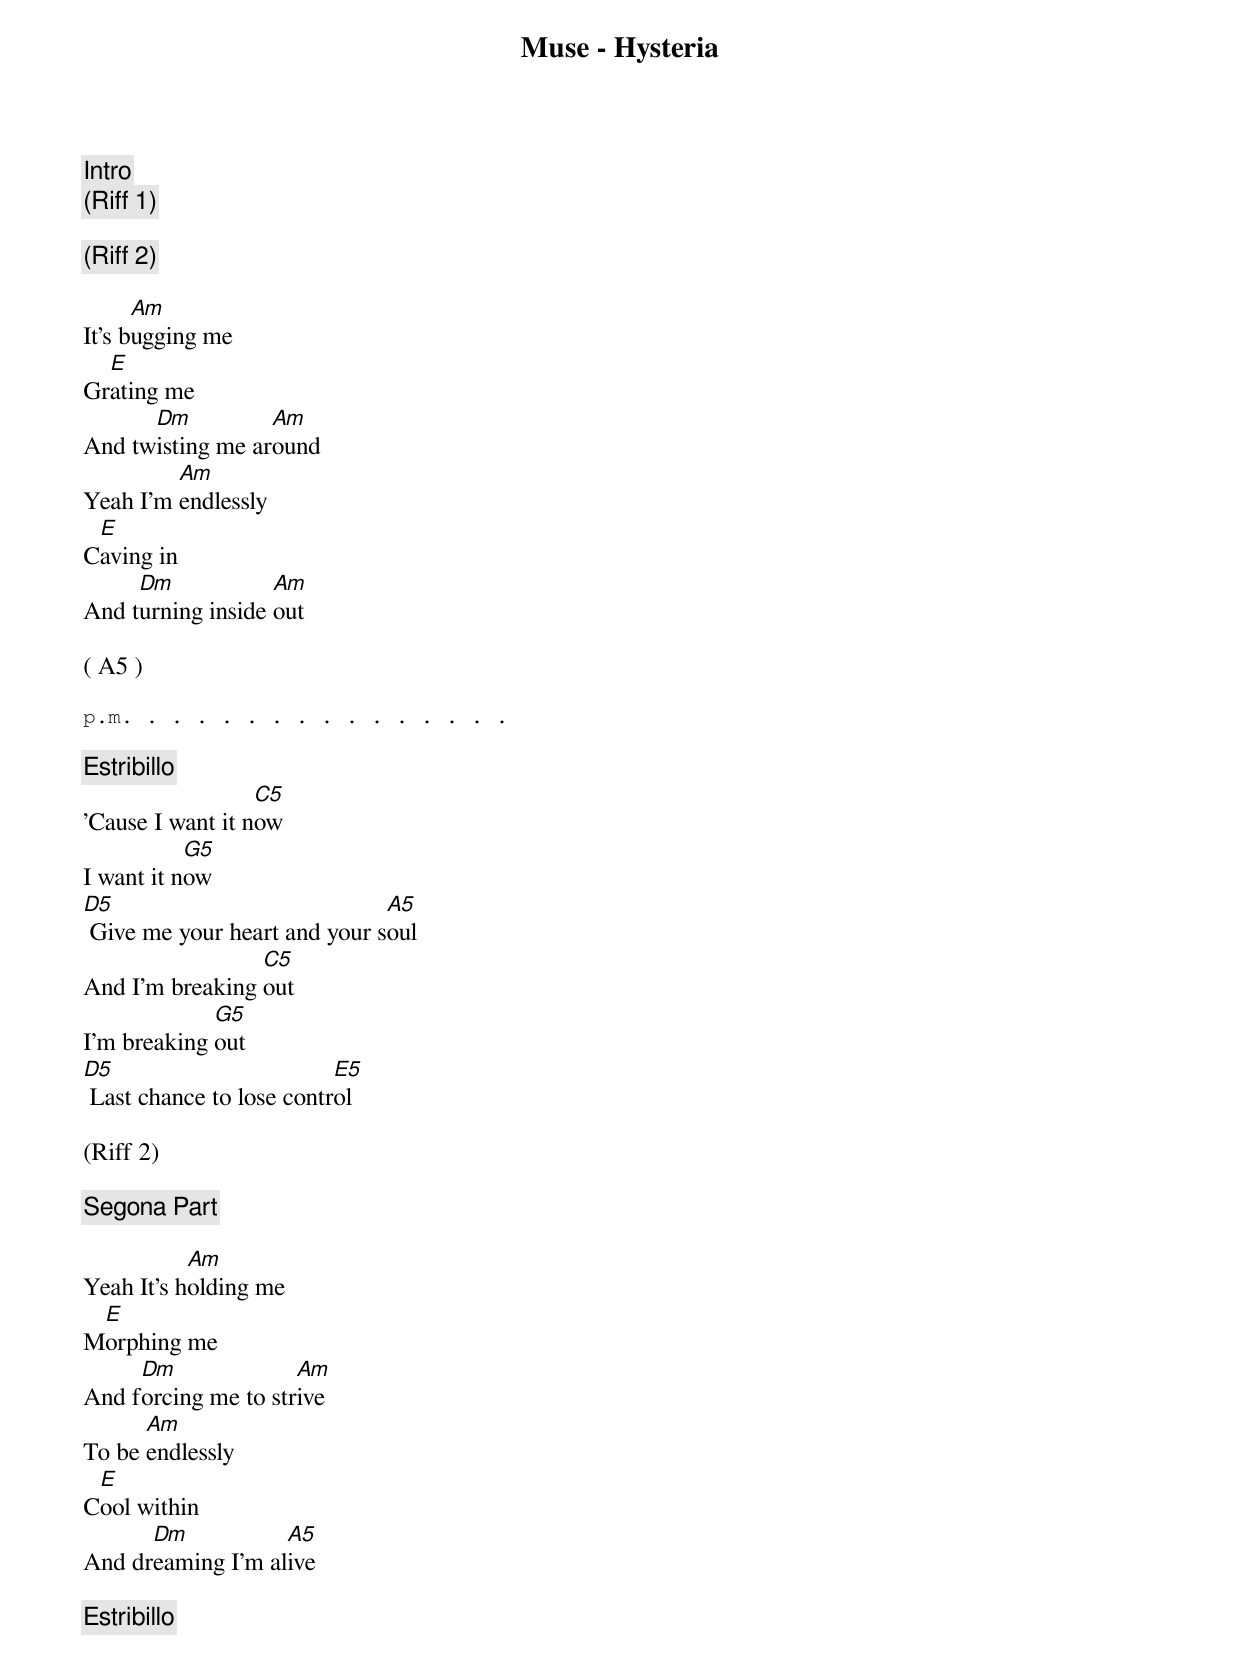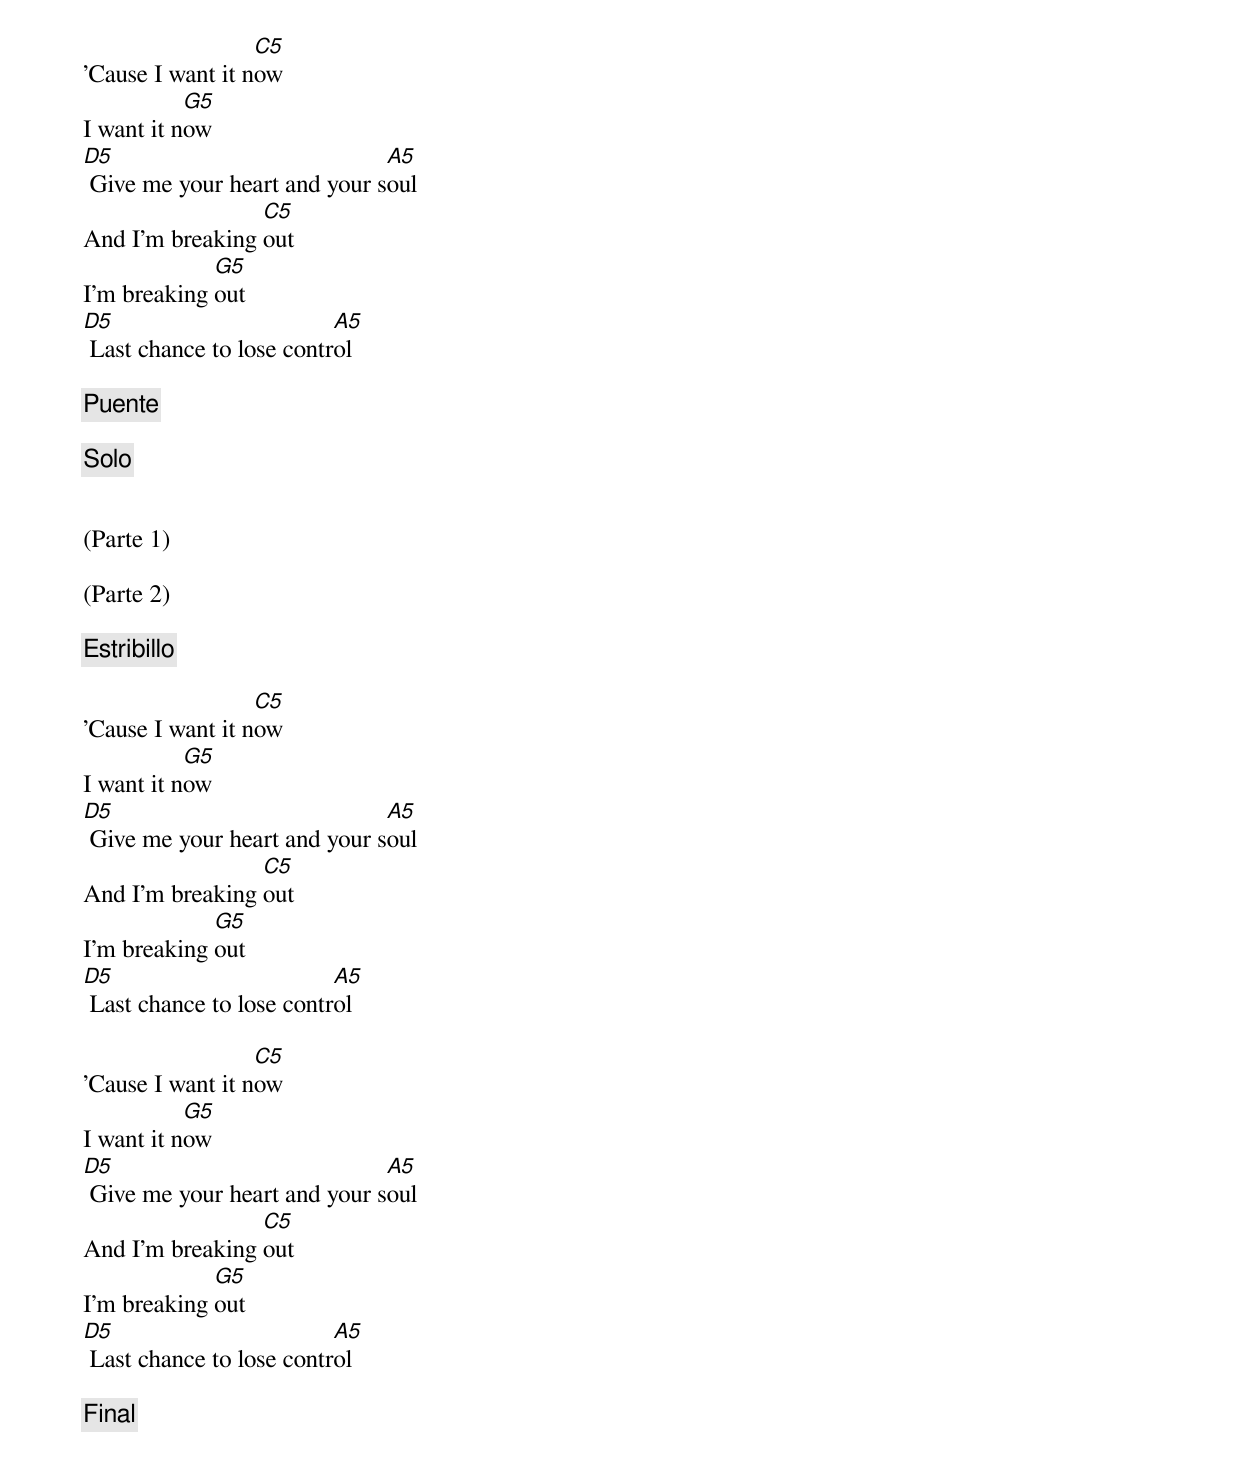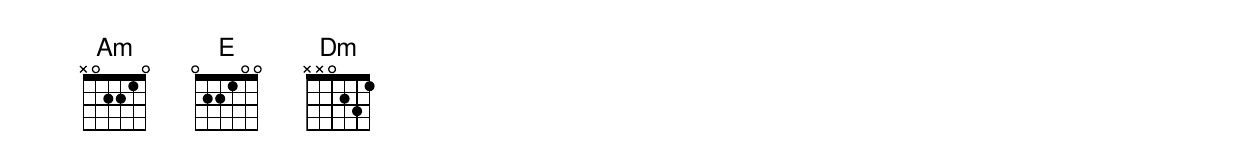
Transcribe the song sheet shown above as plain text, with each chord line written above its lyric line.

Muse - Hysteria

[Intro]
(Riff 1)

(Riff 2)

      Am
It's bugging me
  E
Grating me
      Dm          Am
And twisting me around
         Am
Yeah I'm endlessly
 E
Caving in
     Dm            Am
And turning inside out

( A5 )

p.m. . . . . . . . . . . . . . . .

[Estribillo]
                  C5
'Cause I want it now
           G5
I want it now
D5                            A5
 Give me your heart and your soul
                 C5
And I'm breaking out
             G5
I'm breaking out
D5                        E5
 Last chance to lose control

(Riff 2)

[Segona Part]

           Am
Yeah It's holding me
 E
Morphing me
     Dm              Am
And forcing me to strive
      Am
To be endlessly
 E
Cool within
      Dm           A5
And dreaming I'm alive

[Estribillo]

                  C5
'Cause I want it now
           G5
I want it now
D5                            A5
 Give me your heart and your soul
                 C5
And I'm breaking out
             G5
I'm breaking out
D5                        A5
 Last chance to lose control

[Puente]

[Solo]


(Parte 1)

(Parte 2)

[Estribillo]

                  C5
'Cause I want it now
           G5
I want it now
D5                            A5
 Give me your heart and your soul
                 C5
And I'm breaking out
             G5
I'm breaking out
D5                        A5
 Last chance to lose control

                  C5
'Cause I want it now
           G5
I want it now
D5                            A5
 Give me your heart and your soul
                 C5
And I'm breaking out
             G5
I'm breaking out
D5                        A5
 Last chance to lose control

[Final]
